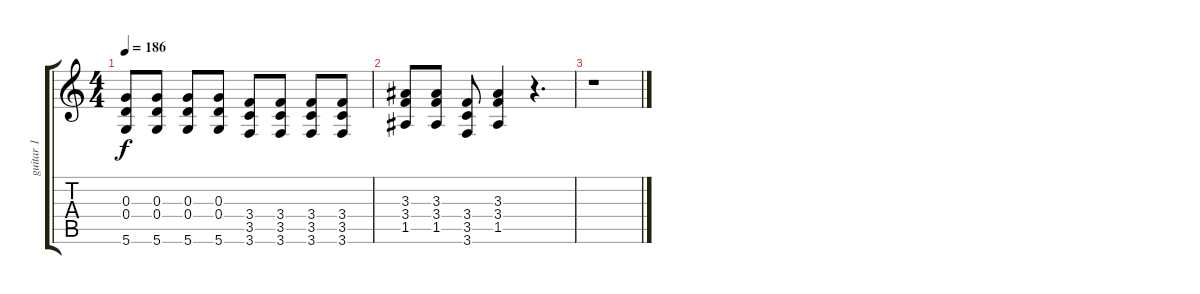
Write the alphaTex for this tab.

\track ("guitar 1" "guitar 1") {instrument distortionguitar}
\staff {score tabs}
\tuning (E4 B3 G3 D3 A2 D2) {hide}
\ts (4 4)
\tempo 186
\clef g2
\ks c
(0.3 0.4 5.6).8{dy f} (0.3 0.4 5.6).8 (0.3 0.4 5.6).8 (0.3 0.4 5.6).8 (3.4 3.5 3.6).8 (3.4 3.5 3.6).8 (3.4 3.5 3.6).8 (3.4 3.5 3.6).8 |
(3.3 3.4 1.5).8 (3.3 3.4 1.5).8 (3.4 3.5 3.6).8 (3.3 3.4 1.5).4 r.4{d} |
r.1
